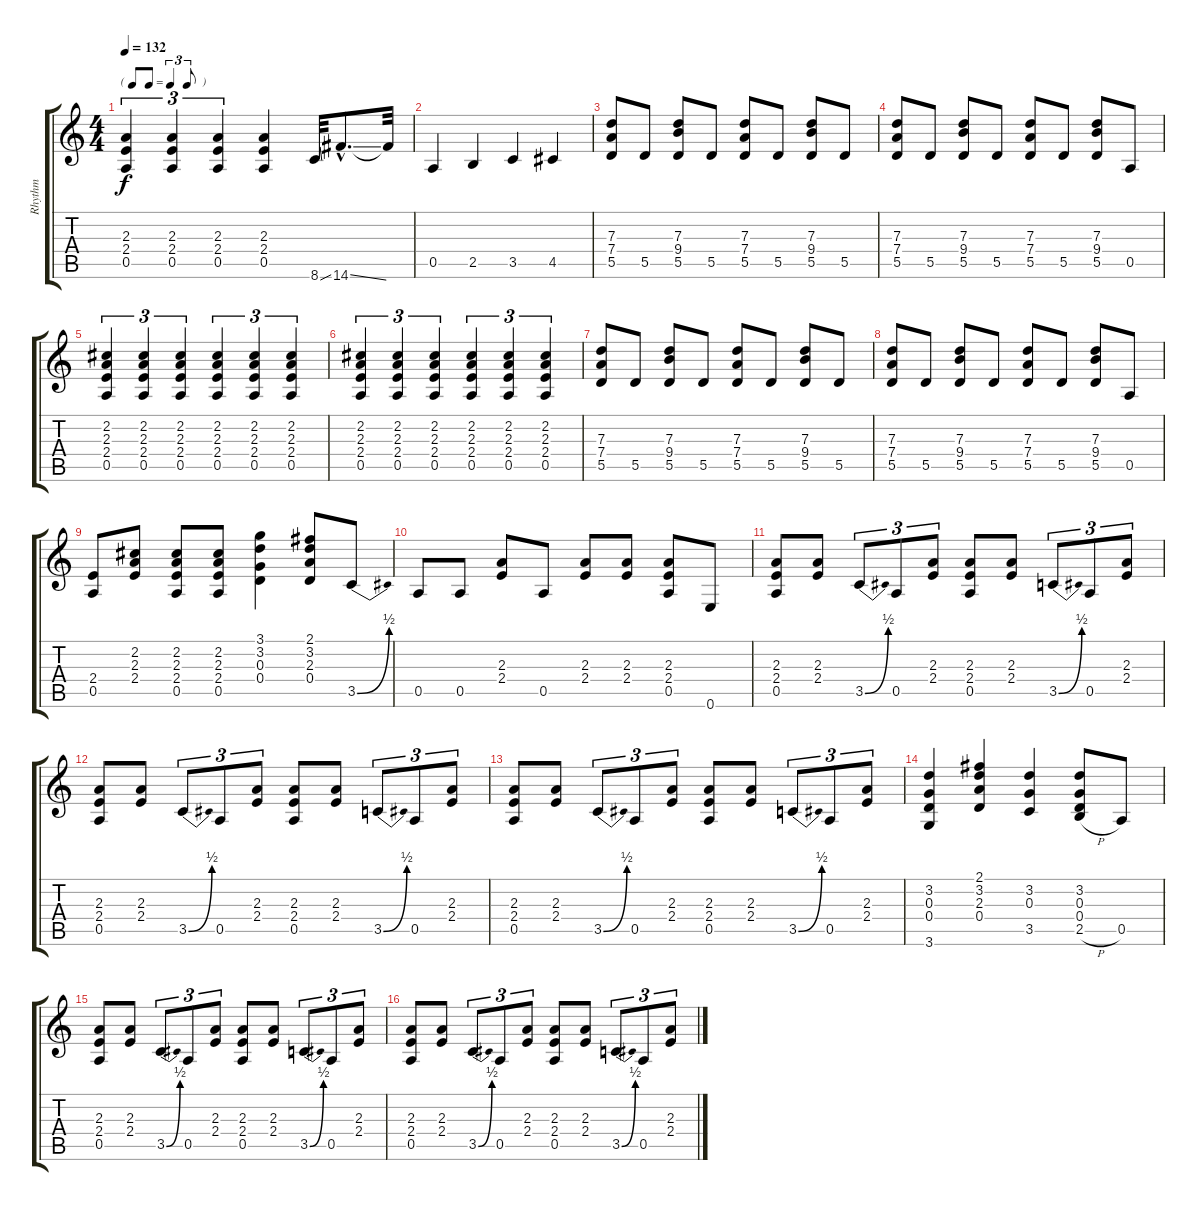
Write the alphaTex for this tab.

\track ("Rhythm" "Rhythm") {instrument overdrivenguitar}
\staff {score tabs}
\tuning (E4 B3 G3 D3 A2 E2) {hide}
\ts (4 4)
\tf triplet8th
\tempo 132
\clef g2
\ks c
(2.3 2.4 0.5).4{tu (3 2) dy f} (2.3 2.4 0.5).4{tu (3 2)} (2.3 2.4 0.5).4{tu (3 2)} (2.3 2.4 0.5).4 8.6{ss}.32 14.6{ss hac}.8{d} 14.6{t}.32 |
0.5.4 2.5.4 3.5.4 4.5.4 |
(7.3 7.4 5.5).8 5.5.8 (7.3 9.4 5.5).8 5.5.8 (7.3 7.4 5.5).8 5.5.8 (7.3 9.4 5.5).8 5.5.8 |
(7.3 7.4 5.5).8 5.5.8 (7.3 9.4 5.5).8 5.5.8 (7.3 7.4 5.5).8 5.5.8 (7.3 9.4 5.5).8 0.5.8 |
(2.2 2.3 2.4 0.5).4{tu (3 2)} (2.2 2.3 2.4 0.5).4{tu (3 2)} (2.2 2.3 2.4 0.5).4{tu (3 2)} (2.2 2.3 2.4 0.5).4{tu (3 2)} (2.2 2.3 2.4 0.5).4{tu (3 2)} (2.2 2.3 2.4 0.5).4{tu (3 2)} |
(2.2 2.3 2.4 0.5).4{tu (3 2)} (2.2 2.3 2.4 0.5).4{tu (3 2)} (2.2 2.3 2.4 0.5).4{tu (3 2)} (2.2 2.3 2.4 0.5).4{tu (3 2)} (2.2 2.3 2.4 0.5).4{tu (3 2)} (2.2 2.3 2.4 0.5).4{tu (3 2)} |
(7.3 7.4 5.5).8 5.5.8 (7.3 9.4 5.5).8 5.5.8 (7.3 7.4 5.5).8 5.5.8 (7.3 9.4 5.5).8 5.5.8 |
(7.3 7.4 5.5).8 5.5.8 (7.3 9.4 5.5).8 5.5.8 (7.3 7.4 5.5).8 5.5.8 (7.3 9.4 5.5).8 0.5.8 |
(2.4 0.5).8 (2.2 2.3 2.4).8 (2.2 2.3 2.4 0.5).8 (2.2 2.3 2.4 0.5).8 (3.1 3.2 0.3 0.4).4 (2.1 3.2 2.3 0.4).8 3.5{be (bend 0 0 60 2)}.8 |
0.5.8 0.5.8 (2.3 2.4).8 0.5.8 (2.3 2.4).8 (2.3 2.4).8 (2.3 2.4 0.5).8 0.6.8 |
(2.3 2.4 0.5).8 (2.3 2.4).8 3.5{be (bend 0 0 60 2)}.8{tu (3 2)} 0.5.8{tu (3 2)} (2.3 2.4).8{tu (3 2)} (2.3 2.4 0.5).8 (2.3 2.4).8 3.5{be (bend 0 0 60 2)}.8{tu (3 2)} 0.5.8{tu (3 2)} (2.3 2.4).8{tu (3 2)} |
(2.3 2.4 0.5).8 (2.3 2.4).8 3.5{be (bend 0 0 60 2)}.8{tu (3 2)} 0.5.8{tu (3 2)} (2.3 2.4).8{tu (3 2)} (2.3 2.4 0.5).8 (2.3 2.4).8 3.5{be (bend 0 0 60 2)}.8{tu (3 2)} 0.5.8{tu (3 2)} (2.3 2.4).8{tu (3 2)} |
(2.3 2.4 0.5).8 (2.3 2.4).8 3.5{be (bend 0 0 60 2)}.8{tu (3 2)} 0.5.8{tu (3 2)} (2.3 2.4).8{tu (3 2)} (2.3 2.4 0.5).8 (2.3 2.4).8 3.5{be (bend 0 0 60 2)}.8{tu (3 2)} 0.5.8{tu (3 2)} (2.3 2.4).8{tu (3 2)} |
(3.2 0.3 0.4 3.6).4 (2.1 3.2 2.3 0.4).4 (3.2 0.3 3.5).4 (3.2 0.3 0.4 2.5{h}).8 0.5.8 |
(2.3 2.4 0.5).8 (2.3 2.4).8 3.5{be (bend 0 0 60 2)}.8{tu (3 2)} 0.5.8{tu (3 2)} (2.3 2.4).8{tu (3 2)} (2.3 2.4 0.5).8 (2.3 2.4).8 3.5{be (bend 0 0 60 2)}.8{tu (3 2)} 0.5.8{tu (3 2)} (2.3 2.4).8{tu (3 2)} |
(2.3 2.4 0.5).8 (2.3 2.4).8 3.5{be (bend 0 0 60 2)}.8{tu (3 2)} 0.5.8{tu (3 2)} (2.3 2.4).8{tu (3 2)} (2.3 2.4 0.5).8 (2.3 2.4).8 3.5{be (bend 0 0 60 2)}.8{tu (3 2)} 0.5.8{tu (3 2)} (2.3 2.4).8{tu (3 2)}
